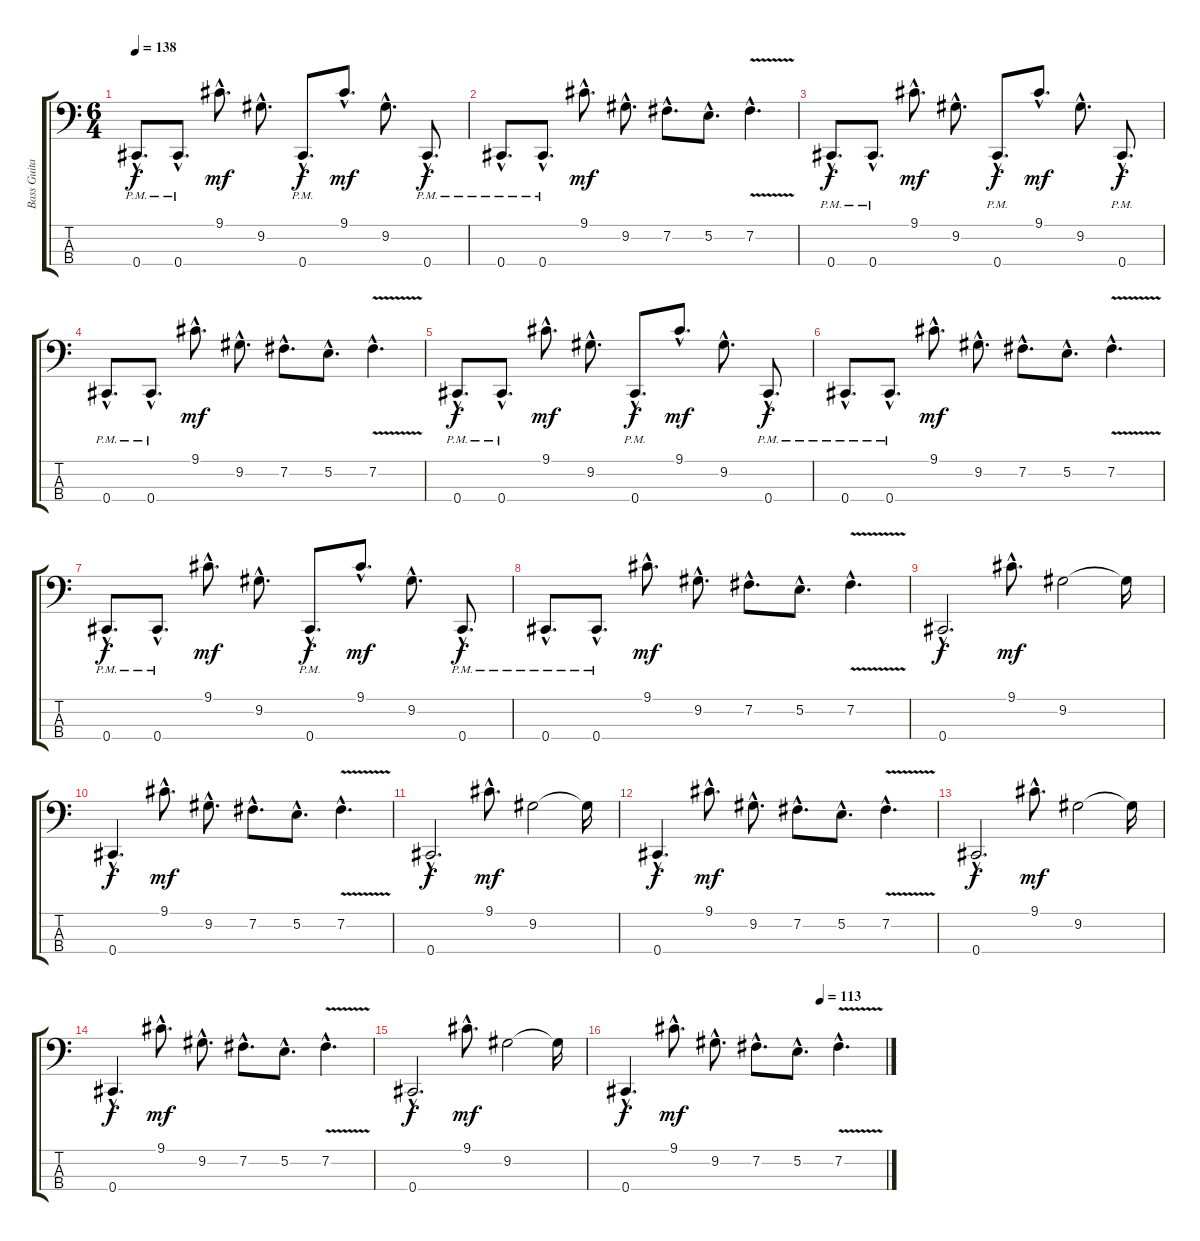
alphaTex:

\track ("Bass Guitar" "Bass Guita") {instrument electricbasspick}
\staff {score tabs}
\tuning (E2 B1 Gb1 Db1) {hide}
\ts (6 4)
\section ("" "")
\tempo 138
\clef f4
\ks c
0.4{hac pm}.8{d dy f} 0.4{hac pm}.8{d} 9.1{hac}.8{d dy mf} 9.2{hac}.8{d} 0.4{hac pm}.8{d dy f} 9.1{hac}.8{d dy mf} 9.2{hac}.8{d} 0.4{hac pm}.8{d dy f} |
0.4{hac pm}.8{d} 0.4{hac pm}.8{d} 9.1{hac}.8{d dy mf} 9.2{hac}.8{d} 7.2{hac}.8{d} 5.2{hac}.8{d} 7.2{v hac}.4{d} |
0.4{hac pm}.8{d dy f} 0.4{hac pm}.8{d} 9.1{hac}.8{d dy mf} 9.2{hac}.8{d} 0.4{hac pm}.8{d dy f} 9.1{hac}.8{d dy mf} 9.2{hac}.8{d} 0.4{hac pm}.8{d dy f} |
0.4{hac pm}.8{d} 0.4{hac pm}.8{d} 9.1{hac}.8{d dy mf} 9.2{hac}.8{d} 7.2{hac}.8{d} 5.2{hac}.8{d} 7.2{v hac}.4{d} |
0.4{hac pm}.8{d dy f} 0.4{hac pm}.8{d} 9.1{hac}.8{d dy mf} 9.2{hac}.8{d} 0.4{hac pm}.8{d dy f} 9.1{hac}.8{d dy mf} 9.2{hac}.8{d} 0.4{hac pm}.8{d dy f} |
0.4{hac pm}.8{d} 0.4{hac pm}.8{d} 9.1{hac}.8{d dy mf} 9.2{hac}.8{d} 7.2{hac}.8{d} 5.2{hac}.8{d} 7.2{v hac}.4{d} |
0.4{hac pm}.8{d dy f} 0.4{hac pm}.8{d} 9.1{hac}.8{d dy mf} 9.2{hac}.8{d} 0.4{hac pm}.8{d dy f} 9.1{hac}.8{d dy mf} 9.2{hac}.8{d} 0.4{hac pm}.8{d dy f} |
0.4{hac pm}.8{d} 0.4{hac pm}.8{d} 9.1{hac}.8{d dy mf} 9.2{hac}.8{d} 7.2{hac}.8{d} 5.2{hac}.8{d} 7.2{v hac}.4{d} |
\section ("" "")
0.4{hac}.2{d dy f} 9.1{hac}.8{d dy mf} 9.2.2 9.2{t}.16 |
0.4{hac}.4{d dy f} 9.1{hac}.8{d dy mf} 9.2{hac}.8{d} 7.2{hac}.8{d} 5.2{hac}.8{d} 7.2{v hac}.4{d} |
0.4{hac}.2{d dy f} 9.1{hac}.8{d dy mf} 9.2.2 9.2{t}.16 |
0.4{hac}.4{d dy f} 9.1{hac}.8{d dy mf} 9.2{hac}.8{d} 7.2{hac}.8{d} 5.2{hac}.8{d} 7.2{v hac}.4{d} |
0.4{hac}.2{d dy f} 9.1{hac}.8{d dy mf} 9.2.2 9.2{t}.16 |
0.4{hac}.4{d dy f} 9.1{hac}.8{d dy mf} 9.2{hac}.8{d} 7.2{hac}.8{d} 5.2{hac}.8{d} 7.2{v hac}.4{d} |
0.4{hac}.2{d dy f} 9.1{hac}.8{d dy mf} 9.2.2 9.2{t}.16 |
\tempo (113 0.75)
0.4{hac}.4{d dy f} 9.1{hac}.8{d dy mf} 9.2{hac}.8{d} 7.2{hac}.8{d} 5.2{hac}.8{d} 7.2{v hac}.4{d}
